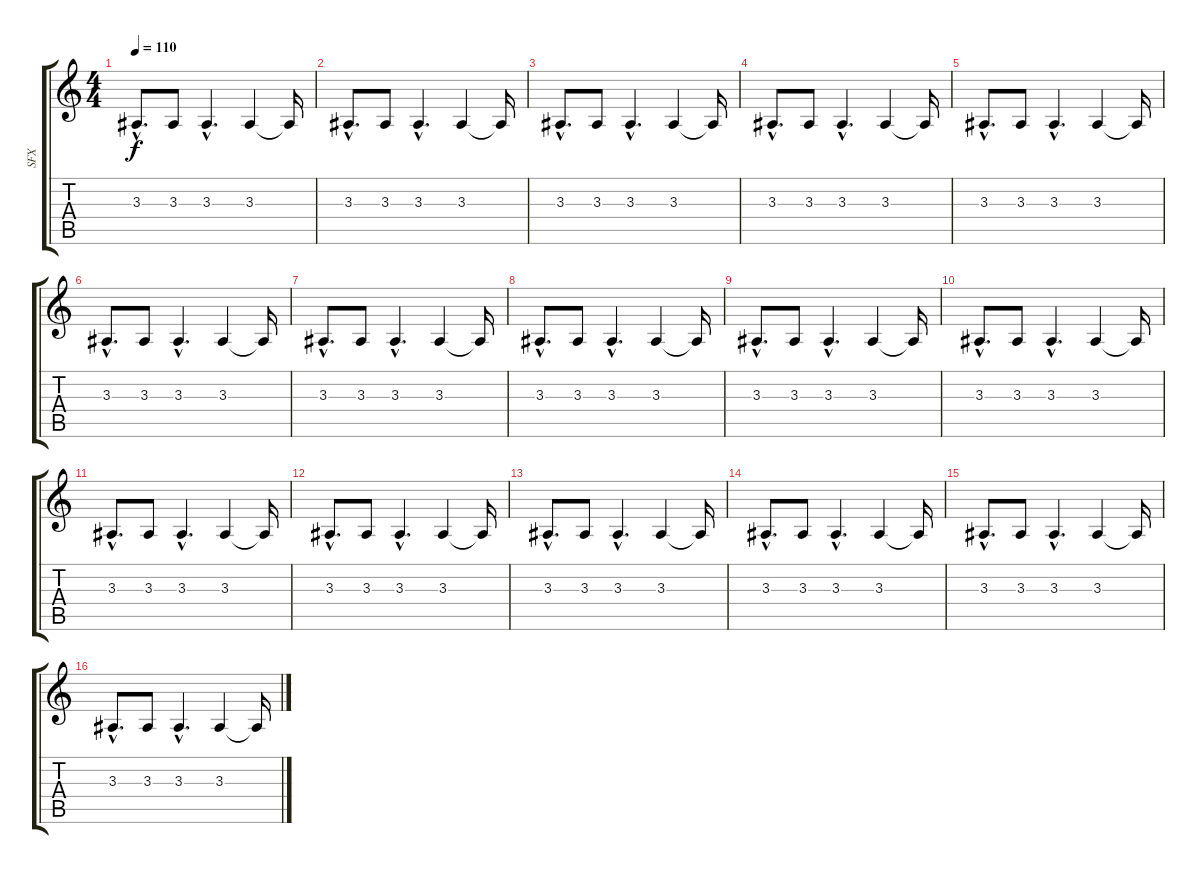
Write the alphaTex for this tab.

\track ("SFX" "SFX") {instrument reversecymbal}
\staff {score tabs}
\tuning (E4 B3 G3 D3 A2 E2) {hide}
\ts (4 4)
\tempo 110
\clef g2
\ks c
3.3{hac}.8{d dy f} 3.3.8 3.3{hac}.4{d} 3.3.4 3.3{t}.16 |
3.3{hac}.8{d} 3.3.8 3.3{hac}.4{d} 3.3.4 3.3{t}.16 |
3.3{hac}.8{d} 3.3.8 3.3{hac}.4{d} 3.3.4 3.3{t}.16 |
3.3{hac}.8{d} 3.3.8 3.3{hac}.4{d} 3.3.4 3.3{t}.16 |
3.3{hac}.8{d} 3.3.8 3.3{hac}.4{d} 3.3.4 3.3{t}.16 |
3.3{hac}.8{d} 3.3.8 3.3{hac}.4{d} 3.3.4 3.3{t}.16 |
3.3{hac}.8{d} 3.3.8 3.3{hac}.4{d} 3.3.4 3.3{t}.16 |
3.3{hac}.8{d} 3.3.8 3.3{hac}.4{d} 3.3.4 3.3{t}.16 |
3.3{hac}.8{d} 3.3.8 3.3{hac}.4{d} 3.3.4 3.3{t}.16 |
3.3{hac}.8{d} 3.3.8 3.3{hac}.4{d} 3.3.4 3.3{t}.16 |
3.3{hac}.8{d} 3.3.8 3.3{hac}.4{d} 3.3.4 3.3{t}.16 |
3.3{hac}.8{d} 3.3.8 3.3{hac}.4{d} 3.3.4 3.3{t}.16 |
3.3{hac}.8{d} 3.3.8 3.3{hac}.4{d} 3.3.4 3.3{t}.16 |
3.3{hac}.8{d} 3.3.8 3.3{hac}.4{d} 3.3.4 3.3{t}.16 |
3.3{hac}.8{d} 3.3.8 3.3{hac}.4{d} 3.3.4 3.3{t}.16 |
3.3{hac}.8{d} 3.3.8 3.3{hac}.4{d} 3.3.4 3.3{t}.16
